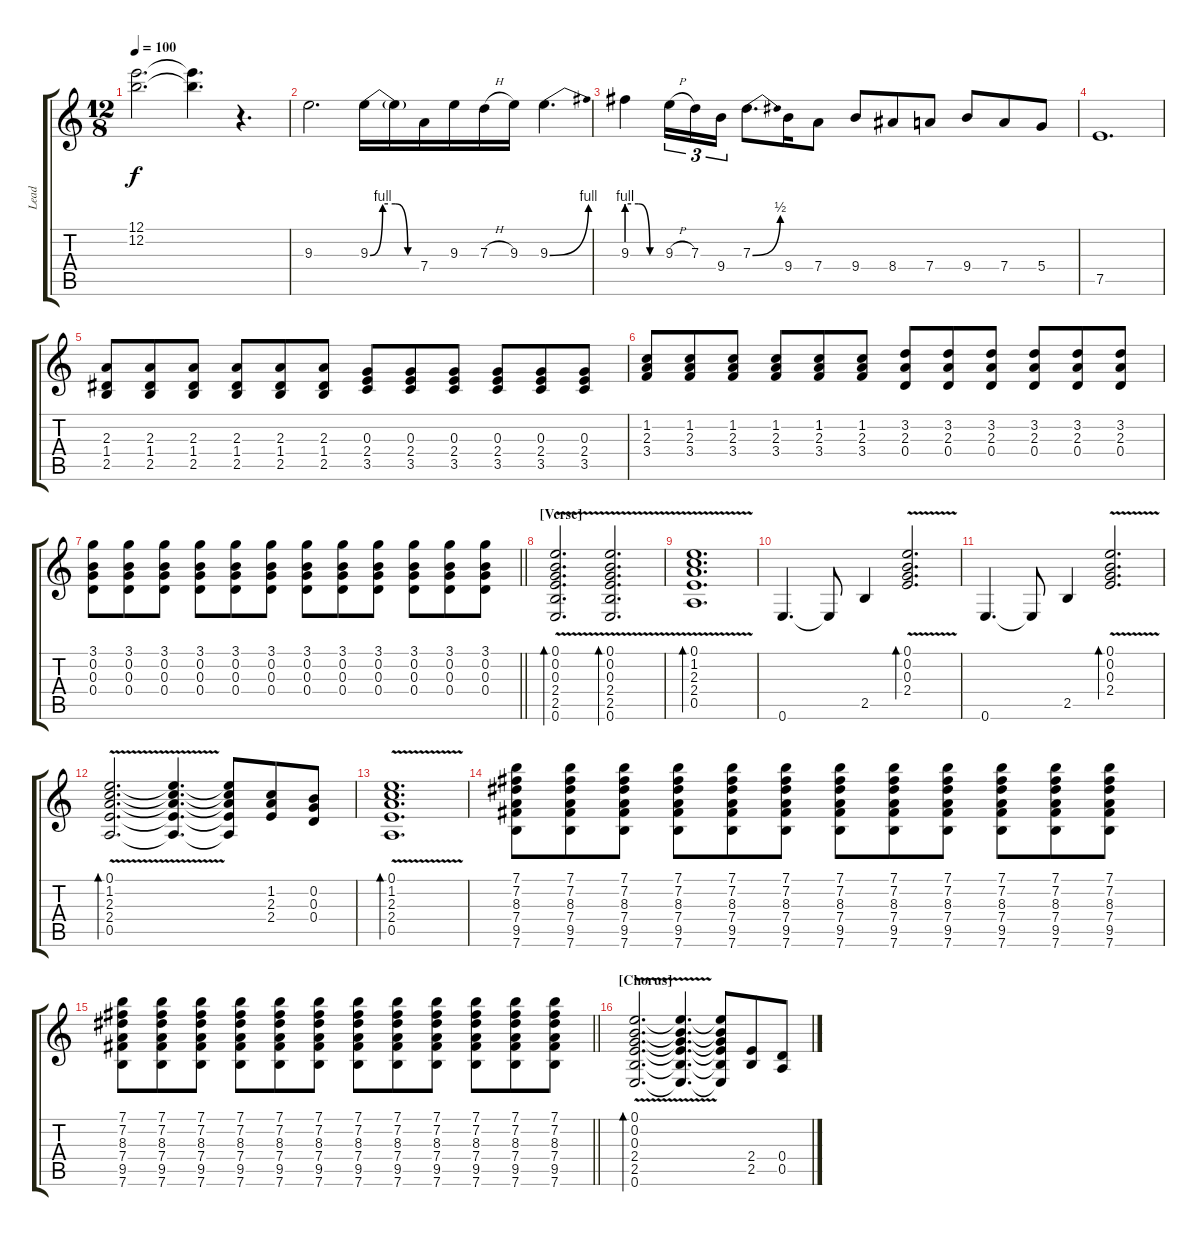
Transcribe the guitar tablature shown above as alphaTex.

\track ("Lead" "Lead") {instrument electricguitarclean}
\staff {score tabs}
\tuning (E4 B3 G3 D3 A2 E2) {hide}
\ts (12 8)
\tempo 100
\clef g2
\ks c
(12.1 12.2).2{d dy f} (12.1{t} 12.2{t}).4{d} r.4{d} |
9.3.2{d instrument overdrivenguitar} 9.3{be (custom 0 0 15 4 30 4 45 0 60 0)}.16 9.3{t}.16 7.4.16 9.3.16 7.3{h}.16 9.3.16 9.3{be (bend 0 0 60 4)}.4{d} |
9.3{be (custom 0 4 20 4 40 0 60 0)}.4 9.3{h}.16{tu (3 2)} 7.3.16{tu (3 2)} 9.4.16{tu (3 2)} 7.3{be (bend 0 0 60 2)}.8{d} 9.4.16 7.4.8 9.4.8 8.4.8 7.4.8 9.4.8 7.4.8 5.4.8 |
7.5.1{d} |
(2.3 1.4 2.5).8{instrument electricguitarclean} (2.3 1.4 2.5).8 (2.3 1.4 2.5).8 (2.3 1.4 2.5).8 (2.3 1.4 2.5).8 (2.3 1.4 2.5).8 (0.3 2.4 3.5).8 (0.3 2.4 3.5).8 (0.3 2.4 3.5).8 (0.3 2.4 3.5).8 (0.3 2.4 3.5).8 (0.3 2.4 3.5).8 |
(1.2 2.3 3.4).8 (1.2 2.3 3.4).8 (1.2 2.3 3.4).8 (1.2 2.3 3.4).8 (1.2 2.3 3.4).8 (1.2 2.3 3.4).8 (3.2 2.3 0.4).8 (3.2 2.3 0.4).8 (3.2 2.3 0.4).8 (3.2 2.3 0.4).8 (3.2 2.3 0.4).8 (3.2 2.3 0.4).8 |
\barLineRight lightlight
(3.1 0.2 0.3 0.4).8 (3.1 0.2 0.3 0.4).8 (3.1 0.2 0.3 0.4).8 (3.1 0.2 0.3 0.4).8 (3.1 0.2 0.3 0.4).8 (3.1 0.2 0.3 0.4).8 (3.1 0.2 0.3 0.4).8 (3.1 0.2 0.3 0.4).8 (3.1 0.2 0.3 0.4).8 (3.1 0.2 0.3 0.4).8 (3.1 0.2 0.3 0.4).8 (3.1 0.2 0.3 0.4).8 |
\section ("" "[Verse]")
(0.1{v} 0.2 0.3 2.4 2.5 0.6).2{d bd 120} (0.1 0.2 0.3 2.4 2.5 0.6{v}).2{d bd 120} |
(0.1{v} 1.2 2.3 2.4 0.5).1{d bd 120} |
0.6.4{d} 0.6{t}.8 2.5.4 (0.1{v} 0.2 0.3 2.4).2{d bd 120} |
0.6.4{d} 0.6{t}.8 2.5.4 (0.1{v} 0.2 0.3 2.4).2{d bd 120} |
(0.1 1.2 2.3 2.4 0.5{v}).2{d bd 120} (0.1{t} 1.2{t} 2.3{t} 2.4{t} 0.5{t}).4{d} (0.1{t} 1.2{t} 2.3{t} 2.4{t} 0.5{t}).8 (1.2 2.3 2.4).8 (0.2 0.3 0.4).8 |
(0.1{v} 1.2 2.3 2.4 0.5).1{d bd 120} |
(7.1 7.2 8.3 7.4 9.5 7.6).8 (7.1 7.2 8.3 7.4 9.5 7.6).8 (7.1 7.2 8.3 7.4 9.5 7.6).8 (7.1 7.2 8.3 7.4 9.5 7.6).8 (7.1 7.2 8.3 7.4 9.5 7.6).8 (7.1 7.2 8.3 7.4 9.5 7.6).8 (7.1 7.2 8.3 7.4 9.5 7.6).8 (7.1 7.2 8.3 7.4 9.5 7.6).8 (7.1 7.2 8.3 7.4 9.5 7.6).8 (7.1 7.2 8.3 7.4 9.5 7.6).8 (7.1 7.2 8.3 7.4 9.5 7.6).8 (7.1 7.2 8.3 7.4 9.5 7.6).8 |
\barLineRight lightlight
(7.1 7.2 8.3 7.4 9.5 7.6).8 (7.1 7.2 8.3 7.4 9.5 7.6).8 (7.1 7.2 8.3 7.4 9.5 7.6).8 (7.1 7.2 8.3 7.4 9.5 7.6).8 (7.1 7.2 8.3 7.4 9.5 7.6).8 (7.1 7.2 8.3 7.4 9.5 7.6).8 (7.1 7.2 8.3 7.4 9.5 7.6).8 (7.1 7.2 8.3 7.4 9.5 7.6).8 (7.1 7.2 8.3 7.4 9.5 7.6).8 (7.1 7.2 8.3 7.4 9.5 7.6).8 (7.1 7.2 8.3 7.4 9.5 7.6).8 (7.1 7.2 8.3 7.4 9.5 7.6).8 |
\section ("" "[Chorus]")
(0.1 0.2 0.3 2.4 2.5 0.6{v}).2{d bd 120} (0.1{t} 0.2{t} 0.3{t} 2.4{t} 2.5{t} 0.6{t}).4{d} (0.1{t} 0.2{t} 0.3{t} 2.4{t} 2.5{t} 0.6{t}).8 (2.4 2.5).8 (0.4 0.5).8
